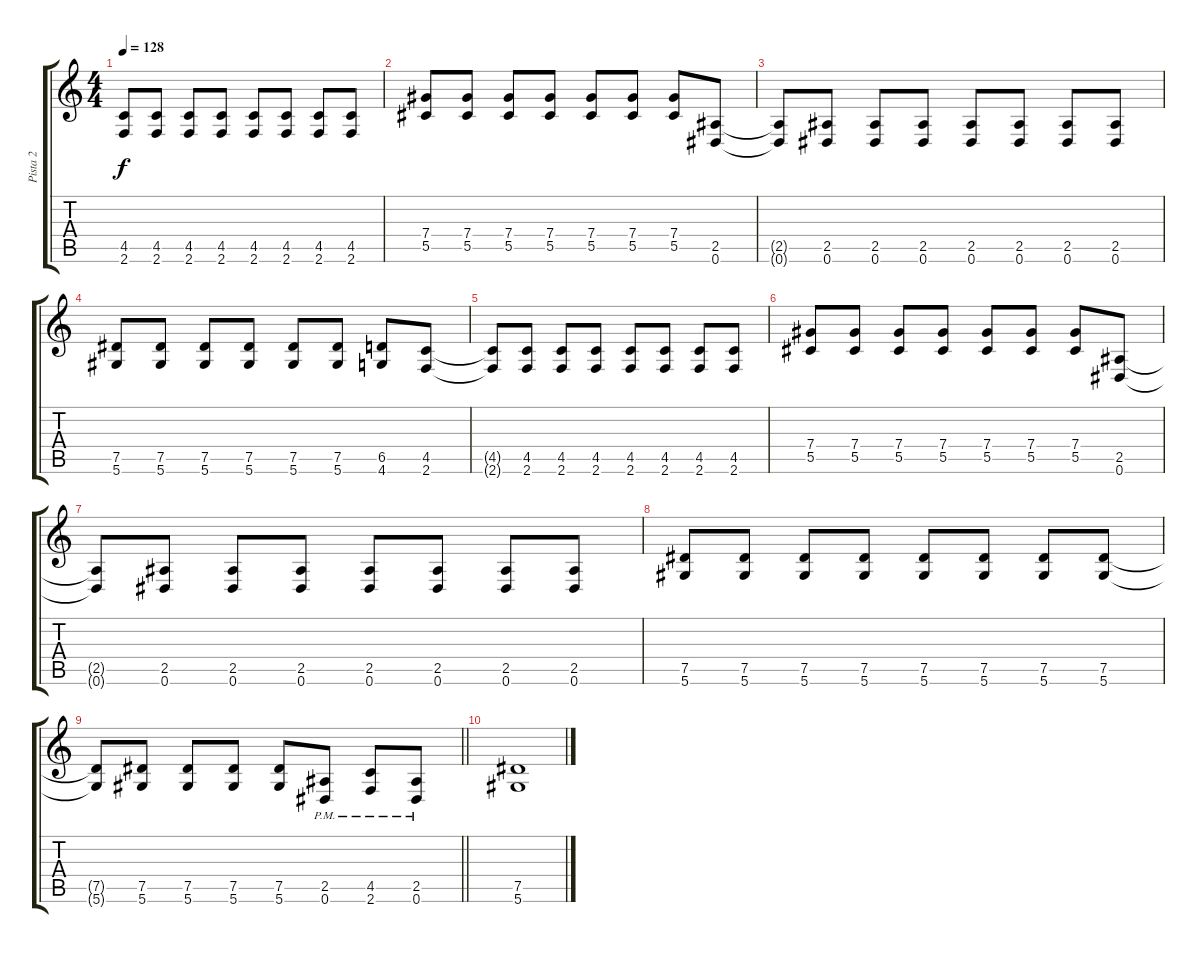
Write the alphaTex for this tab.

\track ("Pista 2" "Pista 2") {instrument distortionguitar}
\staff {score tabs}
\tuning (Eb4 Bb3 Gb3 Db3 Ab2 Eb2) {hide}
\ts (4 4)
\tempo 128
\clef g2
\ks c
(4.5{t} 2.6{t}).8{dy f} (4.5 2.6).8 (4.5 2.6).8 (4.5 2.6).8 (4.5 2.6).8 (4.5 2.6).8 (4.5 2.6).8 (4.5 2.6).8 |
(7.4 5.5).8 (7.4 5.5).8 (7.4 5.5).8 (7.4 5.5).8 (7.4 5.5).8 (7.4 5.5).8 (7.4 5.5).8 (2.5 0.6).8 |
(2.5{t} 0.6{t}).8 (2.5 0.6).8 (2.5 0.6).8 (2.5 0.6).8 (2.5 0.6).8 (2.5 0.6).8 (2.5 0.6).8 (2.5 0.6).8 |
(7.5 5.6).8 (7.5 5.6).8 (7.5 5.6).8 (7.5 5.6).8 (7.5 5.6).8 (7.5 5.6).8 (6.5 4.6).8 (4.5 2.6).8 |
(4.5{t} 2.6{t}).8 (4.5 2.6).8 (4.5 2.6).8 (4.5 2.6).8 (4.5 2.6).8 (4.5 2.6).8 (4.5 2.6).8 (4.5 2.6).8 |
(7.4 5.5).8 (7.4 5.5).8 (7.4 5.5).8 (7.4 5.5).8 (7.4 5.5).8 (7.4 5.5).8 (7.4 5.5).8 (2.5 0.6).8 |
(2.5{t} 0.6{t}).8 (2.5 0.6).8 (2.5 0.6).8 (2.5 0.6).8 (2.5 0.6).8 (2.5 0.6).8 (2.5 0.6).8 (2.5 0.6).8 |
(7.5 5.6).8 (7.5 5.6).8 (7.5 5.6).8 (7.5 5.6).8 (7.5 5.6).8 (7.5 5.6).8 (7.5 5.6).8 (7.5 5.6).8 |
\barLineRight lightlight
(7.5{t} 5.6{t}).8 (7.5 5.6).8 (7.5 5.6).8 (7.5 5.6).8 (7.5 5.6).8 (2.5{pm} 0.6{pm}).8 (4.5{pm} 2.6{pm}).8 (2.5{pm} 0.6{pm}).8 |
(7.5 5.6).1
